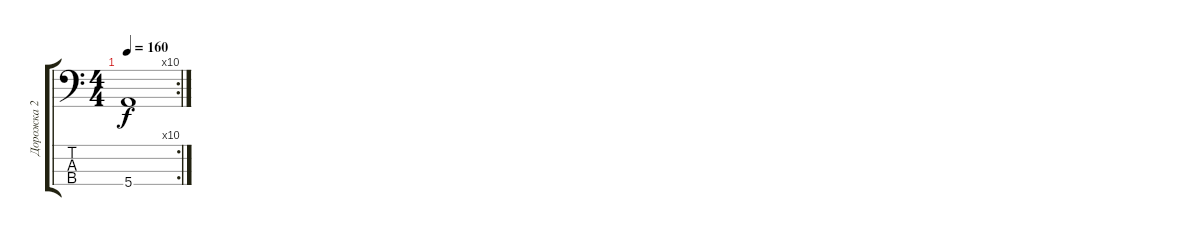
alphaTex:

\track ("Дорожка 2" "Дорожка 2") {instrument electricbassfinger}
\staff {score tabs}
\tuning (G2 D2 A1 E1) {hide}
\rc 10
\ts (4 4)
\tempo 160
\clef f4
\ks c
5.4.1{dy f}
